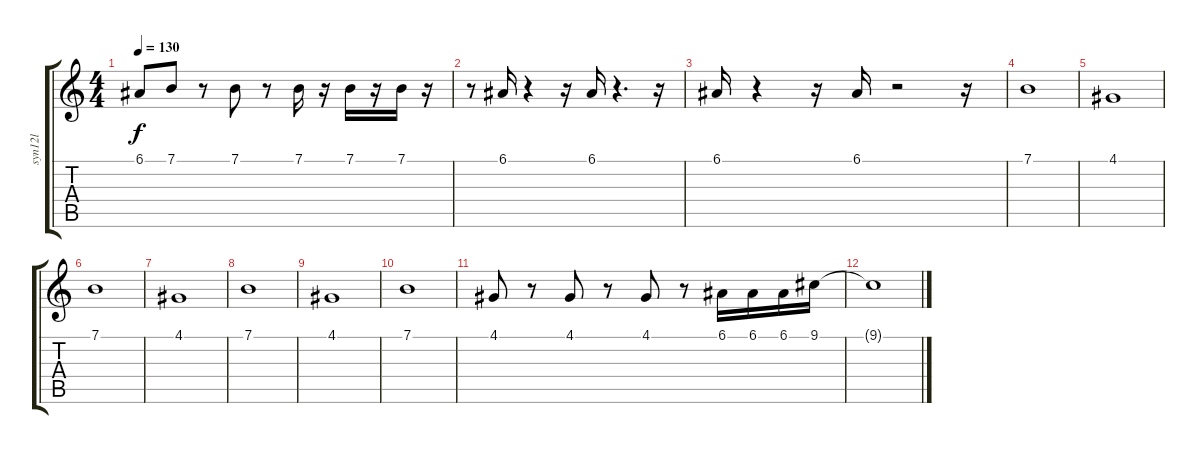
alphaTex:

\track ("syn12l              " "syn12l    ") {instrument drawbarorgan}
\staff {score tabs}
\tuning (E4 B3 G3 D3 A2 E2) {hide}
\ts (4 4)
\tempo 130
\clef g2
\ks c
6.1.8{dy f} 7.1.8 r.8 7.1.8 r.8 7.1.16 r.16 7.1.16 r.16 7.1.16 r.16 |
r.8 6.1.16 r.4 r.16 6.1.16 r.4{d} r.16 |
6.1.16 r.4 r.16 6.1.16 r.2 r.16 |
7.1.1 |
4.1.1 |
7.1.1 |
4.1.1 |
7.1.1 |
4.1.1 |
7.1.1 |
4.1.8 r.8 4.1.8 r.8 4.1.8 r.8 6.1.16 6.1.16 6.1.16 9.1.16 |
9.1{t}.1
